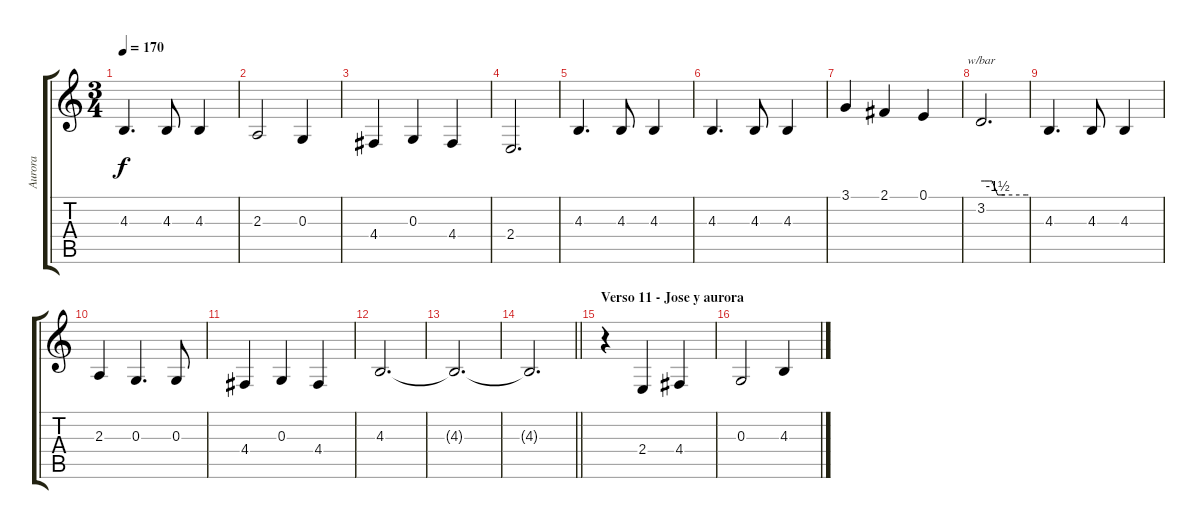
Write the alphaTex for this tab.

\track ("Aurora" "Aurora") {instrument englishhorn}
\staff {score tabs}
\tuning (E4 B3 G3 D3 A2 E2) {hide}
\ts (3 4)
\tempo 170
\clef g2
\ks c
4.3.4{d dy f} 4.3.8 4.3.4 |
2.3.2 0.3.4 |
4.4.4 0.3.4 4.4.4 |
2.4.2{d} |
4.3.4{d} 4.3.8 4.3.4 |
4.3.4{d} 4.3.8 4.3.4 |
3.1.4 2.1.4 0.1.4 |
3.2.2{d tbe (custom default 0 0 4 0 11 0 14 0 21 -6 26 -6 30 -6 58 -6 60 -6)} |
4.3.4{d} 4.3.8 4.3.4 |
2.3.4 0.3.4{d} 0.3.8 |
4.4.4 0.3.4 4.4.4 |
4.3.2{d} |
4.3{t}.2{d} |
\barLineRight lightlight
4.3{t}.2{d} |
\section ("" "Verso 11 - Jose y aurora")
r.4 2.4.4 4.4.4 |
0.3.2 4.3.4
